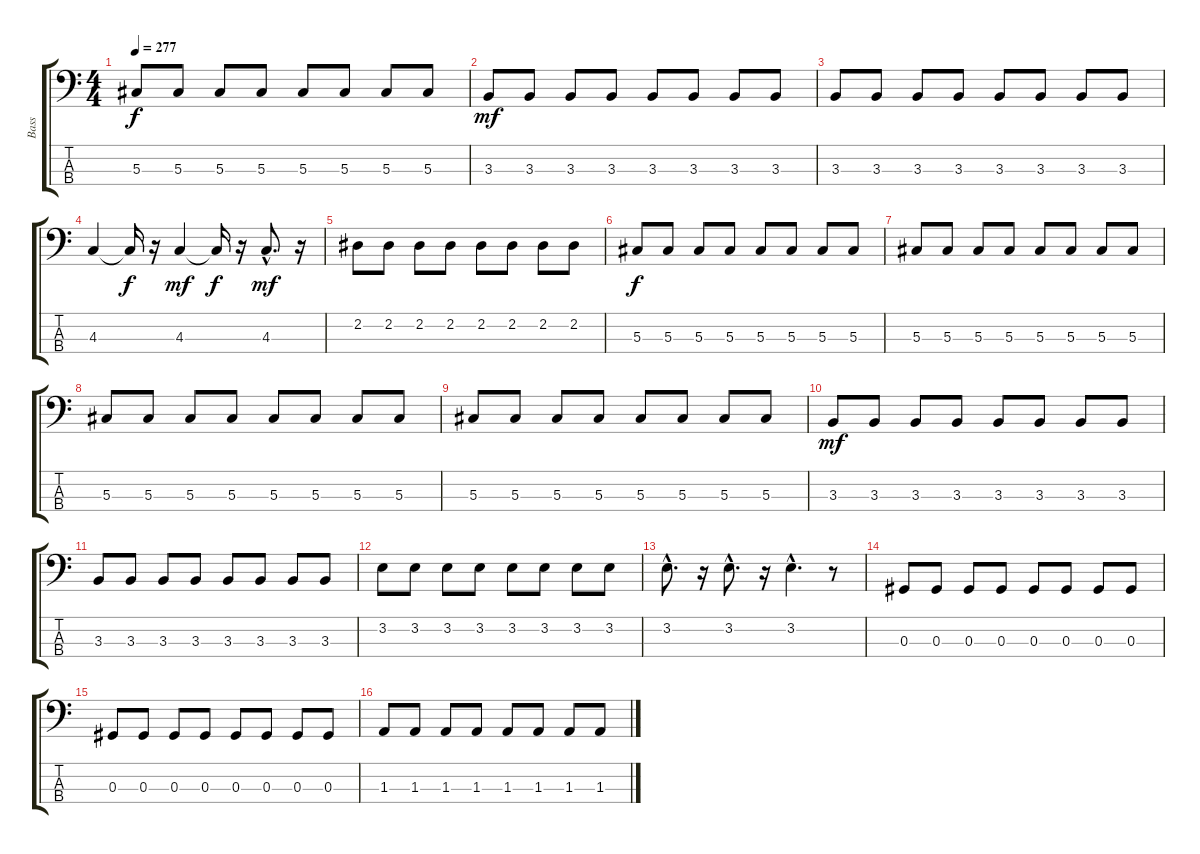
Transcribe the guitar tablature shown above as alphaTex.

\track ("Bass" "Bass") {instrument electricbassfinger}
\staff {score tabs}
\tuning (Gb2 Db2 Ab1 Eb1) {hide}
\ts (4 4)
\tempo 277
\clef f4
\ks c
5.3.8{dy f} 5.3.8 5.3.8 5.3.8 5.3.8 5.3.8 5.3.8 5.3.8 |
3.3.8{dy mf} 3.3.8 3.3.8 3.3.8 3.3.8 3.3.8 3.3.8 3.3.8 |
3.3.8 3.3.8 3.3.8 3.3.8 3.3.8 3.3.8 3.3.8 3.3.8 |
4.3.4 4.3{t}.16{dy f} r.16 4.3.4{dy mf} 4.3{t}.16{dy f} r.16 4.3{hac}.8{d dy mf} r.16 |
2.2.8 2.2.8 2.2.8 2.2.8 2.2.8 2.2.8 2.2.8 2.2.8 |
5.3.8{dy f} 5.3.8 5.3.8 5.3.8 5.3.8 5.3.8 5.3.8 5.3.8 |
5.3.8 5.3.8 5.3.8 5.3.8 5.3.8 5.3.8 5.3.8 5.3.8 |
5.3.8 5.3.8 5.3.8 5.3.8 5.3.8 5.3.8 5.3.8 5.3.8 |
5.3.8 5.3.8 5.3.8 5.3.8 5.3.8 5.3.8 5.3.8 5.3.8 |
3.3.8{dy mf} 3.3.8 3.3.8 3.3.8 3.3.8 3.3.8 3.3.8 3.3.8 |
3.3.8 3.3.8 3.3.8 3.3.8 3.3.8 3.3.8 3.3.8 3.3.8 |
3.2.8 3.2.8 3.2.8 3.2.8 3.2.8 3.2.8 3.2.8 3.2.8 |
3.2{hac}.8{d} r.16 3.2{hac}.8{d} r.16 3.2{hac}.4{d} r.8 |
0.3.8 0.3.8 0.3.8 0.3.8 0.3.8 0.3.8 0.3.8 0.3.8 |
0.3.8 0.3.8 0.3.8 0.3.8 0.3.8 0.3.8 0.3.8 0.3.8 |
1.3.8 1.3.8 1.3.8 1.3.8 1.3.8 1.3.8 1.3.8 1.3.8
